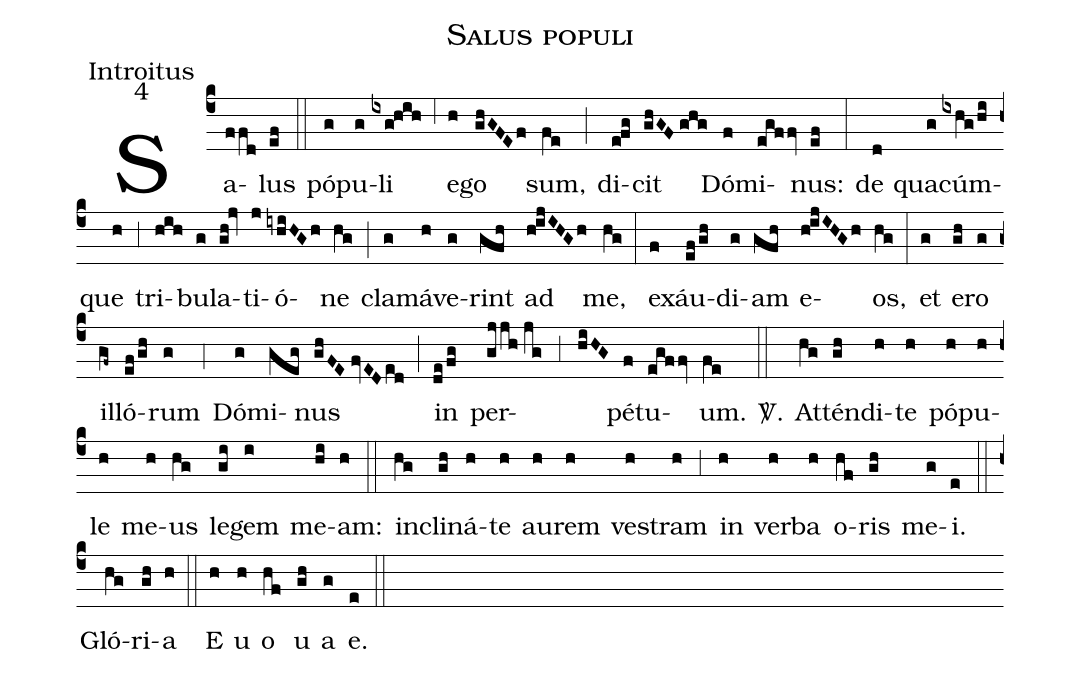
name:Salus populi;
office-part:Introitus;
mode:4;
%%
(c4) Sa(ffd)lus(ef) (::) pó(g)pu(g)li(ixg!hih) (;6) e(h)go(ghGFEf) sum,(fe) (;) di(e!fg)cit(ghGF//ghg) Dó(f)mi(egffv)nus:(ef) (:) de(d) qua(g)cúm(ixhg/hi)que(h) (;3) tri(hih)bu(g)la(gh!jv)ti(j)ó(iyhiHGh)ne(hg) (;) cla(g)má(h)ve(g)rint(gfh) ad(h!ijIHGh) me,(hg) (:) ex(f)áu(ef/gh)di(g)am(gfh) e(h!ijIHGh)os,(hg) (:) et(g) e(gh)ro(g) il(gf~)ló(ef/gh)rum(g) (;4) Dó(g)mi(geg)nus(ghFE//fvED/ed) (;) in(de/fg) per(gjjh//jg;3hiHG)pé(f)tu(egffv)um.(fe) <sp>V/</sp>.(::) At(hg)tén(gh)di(h)te(h) pó(h)pu(h)le(h) me(h)us(hg) le(gi)gem(i) me(hi)am:(h) (::) in(hg)cli(gh)ná(h)te(h) au(h)rem(h) ve(h)stram(h) (;3) in(h) ver(h)ba(h) o(hf)ris(gh) me(g)i.(e) (::) Gló(hg)ri(gh)a(h) (::) E(h) u(h) o(hf) u(gh) a(g) e.(e) (::)
